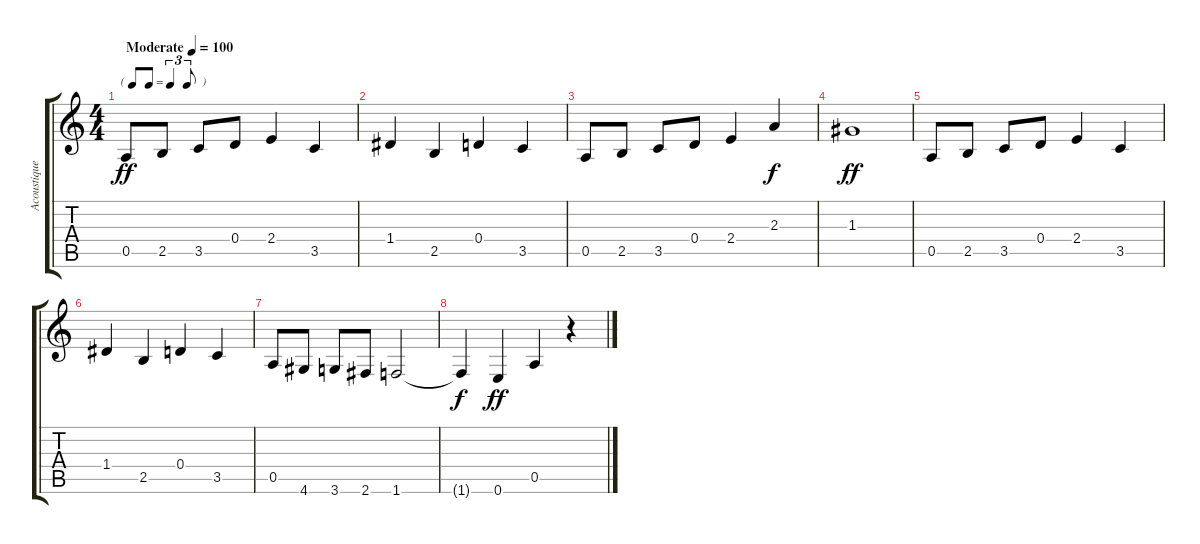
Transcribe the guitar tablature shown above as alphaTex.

\track ("Acoustique Guitare" "Acoustique") {instrument electricguitarclean}
\staff {score tabs}
\tuning (E4 B3 G3 D3 A2 E2) {hide}
\ts (4 4)
\tf triplet8th
\tempo (100 "Moderate")
\clef g2
\ks c
0.5.8{dy ff instrument electricguitarclean} 2.5.8 3.5.8 0.4.8 2.4.4 3.5.4 |
1.4.4 2.5.4 0.4.4 3.5.4 |
0.5.8 2.5.8 3.5.8 0.4.8 2.4.4 2.3.4{dy f} |
1.3.1{dy ff} |
0.5.8 2.5.8 3.5.8 0.4.8 2.4.4 3.5.4 |
1.4.4 2.5.4 0.4.4 3.5.4 |
0.5.8 4.6.8 3.6.8 2.6.8 1.6.2 |
1.6{t}.4{dy f} 0.6.4{dy ff} 0.5.4 r.4
